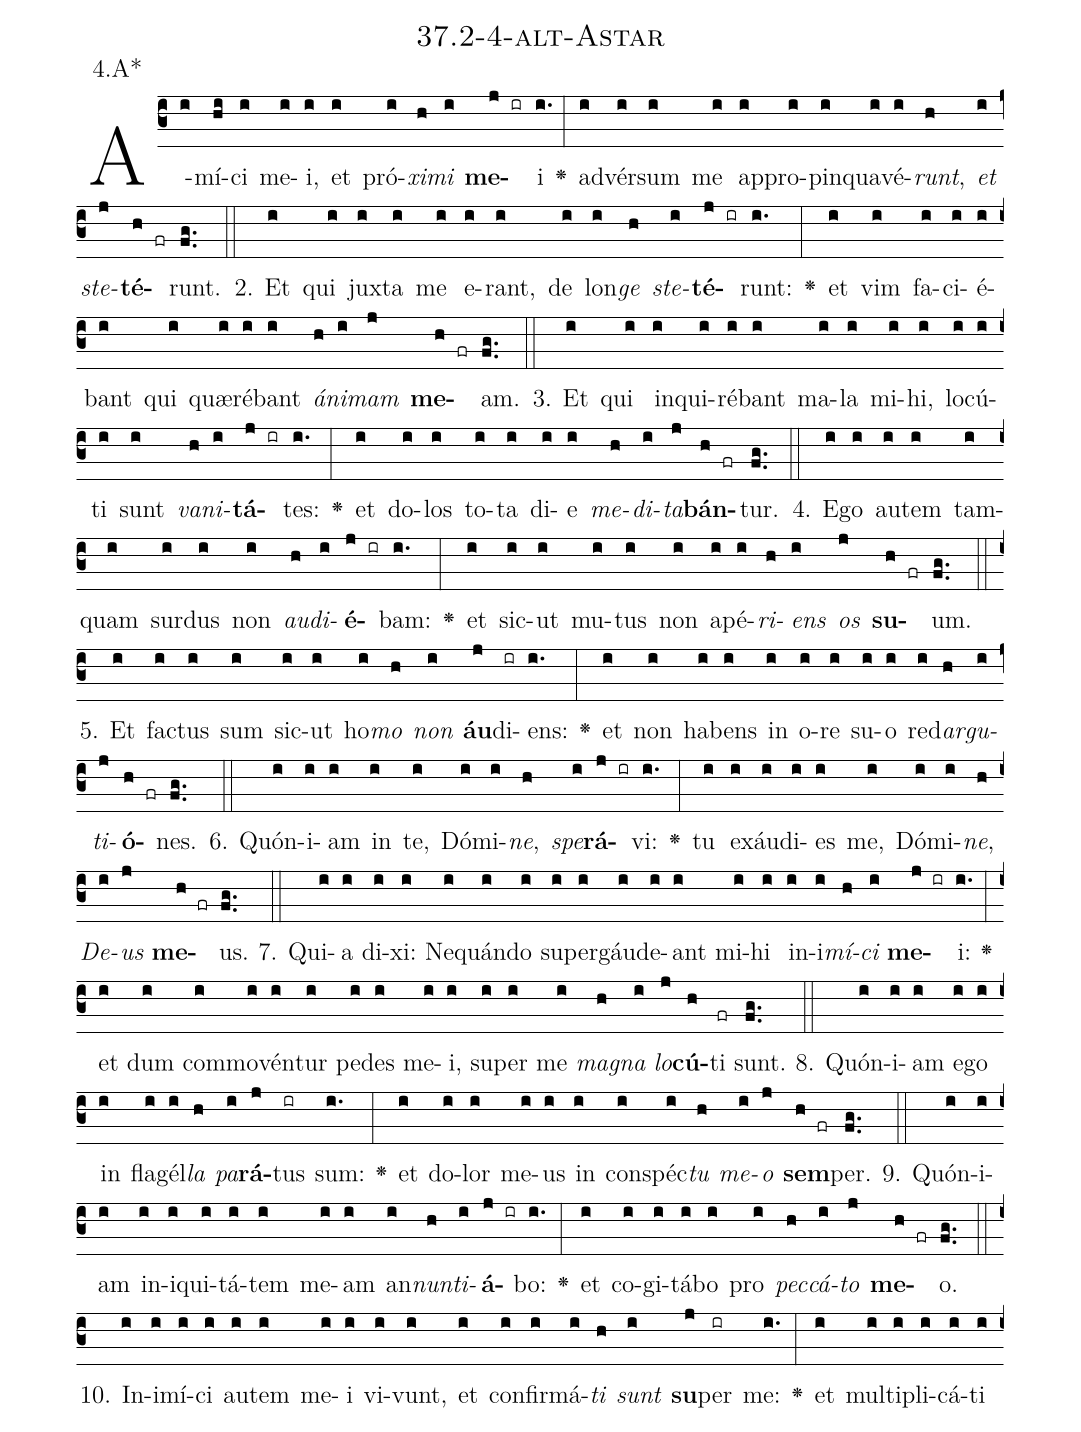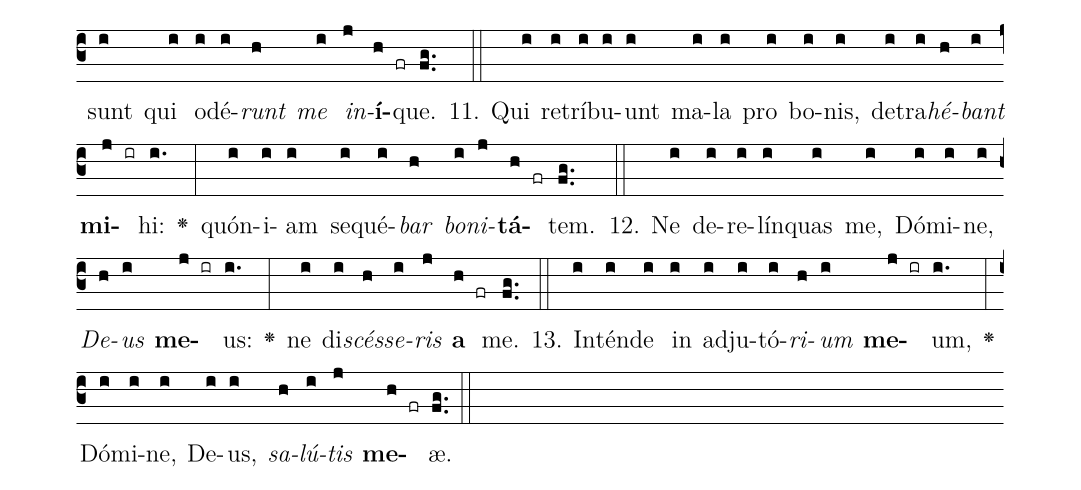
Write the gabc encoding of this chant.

name: 37.2-4-alt-Astar;
annotation: 4.A*;
%%
(c3)A(i)mí(hi)ci(i) me(i)i,(i) et(i) pró(i)<i>xi</i>(h)<i>mi</i>(i) <b>me</b>(j ir)i(i.) <v>\greheightstar</v>(:) ad(i)vér(i)sum(i) me(i) ap(i)pro(i)pin(i)qua(i)vé(i)<i>runt</i>,(h) <i>et</i>(i) <i>ste</i>(j)<b>té</b>(h fr)runt.(fg..) (::)
2. Et(i) qui(i) jux(i)ta(i) me(i) e(i)rant,(i) de(i) lon(i)<i>ge</i>(h) <i>ste</i>(i)<b>té</b>(j ir)runt:(i.) <v>\greheightstar</v>(:) et(i) vim(i) fa(i)ci(i)é(i)bant(i) qui(i) quæ(i)ré(i)bant(i) <i>á</i>(h)<i>ni</i>(i)<i>mam</i>(j) <b>me</b>(h fr)am.(fg..) (::)
3. Et(i) qui(i) in(i)qui(i)ré(i)bant(i) ma(i)la(i) mi(i)hi,(i) lo(i)cú(i)ti(i) sunt(i) <i>va</i>(h)<i>ni</i>(i)<b>tá</b>(j ir)tes:(i.) <v>\greheightstar</v>(:) et(i) do(i)los(i) to(i)ta(i) di(i)e(i) <i>me</i>(h)<i>di</i>(i)<i>ta</i>(j)<b>bán</b>(h fr)tur.(fg..) (::)
4. E(i)go(i) au(i)tem(i) tam(i)quam(i) sur(i)dus(i) non(i) <i>au</i>(h)<i>di</i>(i)<b>é</b>(j ir)bam:(i.) <v>\greheightstar</v>(:) et(i) sic(i)ut(i) mu(i)tus(i) non(i) a(i)pé(i)<i>ri</i>(h)<i>ens</i>(i) <i>os</i>(j) <b>su</b>(h fr)um.(fg..) (::)
5. Et(i) fac(i)tus(i) sum(i) sic(i)ut(i) ho(i)<i>mo</i>(h) <i>non</i>(i) <b>áu</b>(j)di(ir)ens:(i.) <v>\greheightstar</v>(:) et(i) non(i) ha(i)bens(i) in(i) o(i)re(i) su(i)o(i) red(i)<i>ar</i>(h)<i>gu</i>(i)<i>ti</i>(j)<b>ó</b>(h fr)nes.(fg..) (::)
6. Quón(i)i(i)am(i) in(i) te,(i) Dó(i)mi(i)<i>ne</i>,(h) <i>spe</i>(i)<b>rá</b>(j ir)vi:(i.) <v>\greheightstar</v>(:) tu(i) ex(i)áu(i)di(i)es(i) me,(i) Dó(i)mi(i)<i>ne</i>,(h) <i>De</i>(i)<i>us</i>(j) <b>me</b>(h fr)us.(fg..) (::)
7. Qui(i)a(i) di(i)xi:(i) Ne(i)quán(i)do(i) su(i)per(i)gáu(i)de(i)ant(i) mi(i)hi(i) in(i)i(i)<i>mí</i>(h)<i>ci</i>(i) <b>me</b>(j ir)i:(i.) <v>\greheightstar</v>(:) et(i) dum(i) com(i)mo(i)vén(i)tur(i) pe(i)des(i) me(i)i,(i) su(i)per(i) me(i) <i>ma</i>(h)<i>gna</i>(i) <i>lo</i>(j)<b>cú</b>(h)ti(fr) sunt.(fg..) (::)
8. Quón(i)i(i)am(i) e(i)go(i) in(i) fla(i)gél(i)<i>la</i>(h) <i>pa</i>(i)<b>rá</b>(j)tus(ir) sum:(i.) <v>\greheightstar</v>(:) et(i) do(i)lor(i) me(i)us(i) in(i) con(i)spéc(i)<i>tu</i>(h) <i>me</i>(i)<i>o</i>(j) <b>sem</b>(h fr)per.(fg..) (::)
9. Quón(i)i(i)am(i) in(i)i(i)qui(i)tá(i)tem(i) me(i)am(i) an(i)<i>nun</i>(h)<i>ti</i>(i)<b>á</b>(j ir)bo:(i.) <v>\greheightstar</v>(:) et(i) co(i)gi(i)tá(i)bo(i) pro(i) <i>pec</i>(h)<i>cá</i>(i)<i>to</i>(j) <b>me</b>(h fr)o.(fg..) (::)
10. In(i)i(i)mí(i)ci(i) au(i)tem(i) me(i)i(i) vi(i)vunt,(i) et(i) con(i)fir(i)má(i)<i>ti</i>(h) <i>sunt</i>(i) <b>su</b>(j)per(ir) me:(i.) <v>\greheightstar</v>(:) et(i) mul(i)ti(i)pli(i)cá(i)ti(i) sunt(i) qui(i) o(i)dé(i)<i>runt</i>(h) <i>me</i>(i) <i>in</i>(j)<b>í</b>(h fr)que.(fg..) (::)
11. Qui(i) re(i)trí(i)bu(i)unt(i) ma(i)la(i) pro(i) bo(i)nis,(i) de(i)tra(i)<i>hé</i>(h)<i>bant</i>(i) <b>mi</b>(j ir)hi:(i.) <v>\greheightstar</v>(:) quón(i)i(i)am(i) se(i)qué(i)<i>bar</i>(h) <i>bo</i>(i)<i>ni</i>(j)<b>tá</b>(h fr)tem.(fg..) (::)
12. Ne(i) de(i)re(i)lín(i)quas(i) me,(i) Dó(i)mi(i)ne,(i) <i>De</i>(h)<i>us</i>(i) <b>me</b>(j ir)us:(i.) <v>\greheightstar</v>(:) ne(i) di(i)<i>scés</i>(h)<i>se</i>(i)<i>ris</i>(j) <b>a</b>(h fr) me.(fg..) (::)
13. In(i)tén(i)de(i) in(i) ad(i)ju(i)tó(i)<i>ri</i>(h)<i>um</i>(i) <b>me</b>(j ir)um,(i.) <v>\greheightstar</v>(:) Dó(i)mi(i)ne,(i) De(i)us,(i) <i>sa</i>(h)<i>lú</i>(i)<i>tis</i>(j) <b>me</b>(h fr)æ.(fg..) (::)
